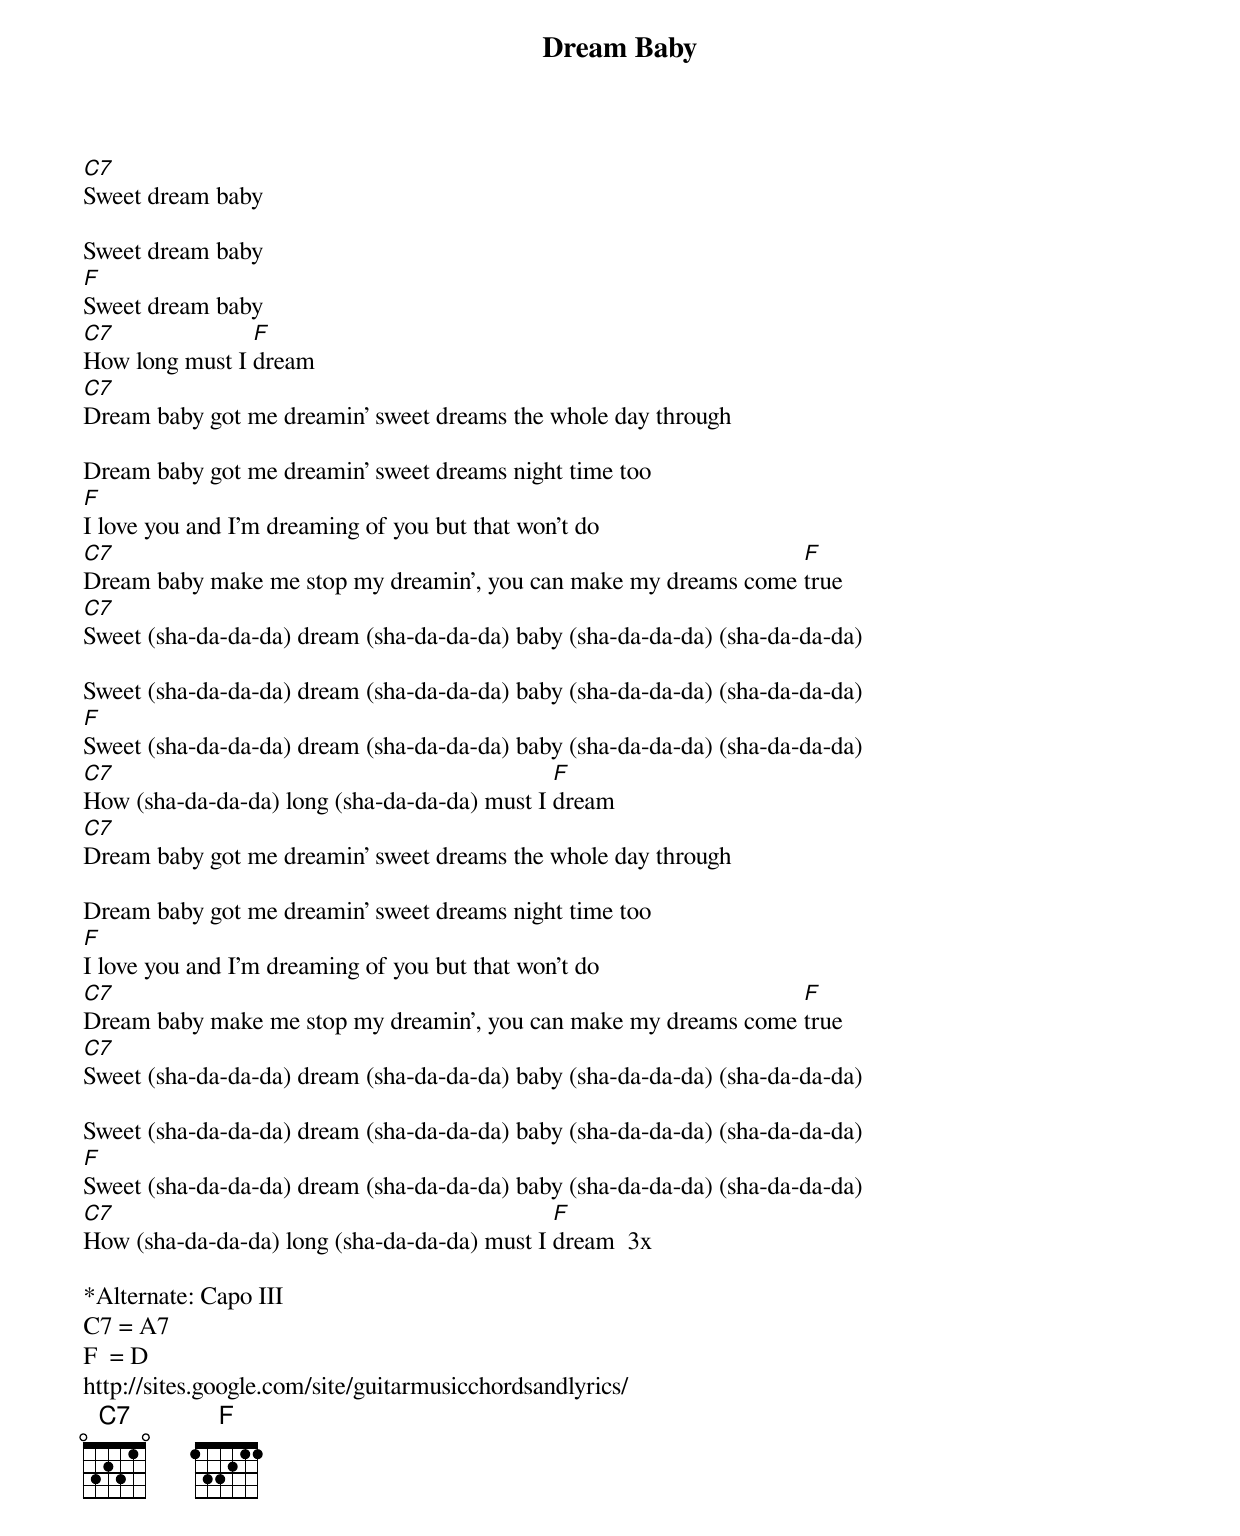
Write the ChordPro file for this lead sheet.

{title:Dream Baby}
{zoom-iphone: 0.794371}
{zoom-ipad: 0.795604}

[C7]Sweet dream baby

Sweet dream baby
[F]Sweet dream baby
[C7]How long must I [F]dream
[C7]Dream baby got me dreamin' sweet dreams the whole day through

Dream baby got me dreamin' sweet dreams night time too
[F]I love you and I'm dreaming of you but that won't do
[C7]Dream baby make me stop my dreamin', you can make my dreams come [F]true
[C7]Sweet (sha-da-da-da) dream (sha-da-da-da) baby (sha-da-da-da) (sha-da-da-da)

Sweet (sha-da-da-da) dream (sha-da-da-da) baby (sha-da-da-da) (sha-da-da-da)
[F]Sweet (sha-da-da-da) dream (sha-da-da-da) baby (sha-da-da-da) (sha-da-da-da)
[C7]How (sha-da-da-da) long (sha-da-da-da) must I [F]dream
[C7]Dream baby got me dreamin' sweet dreams the whole day through

Dream baby got me dreamin' sweet dreams night time too
[F]I love you and I'm dreaming of you but that won't do
[C7]Dream baby make me stop my dreamin', you can make my dreams come [F]true
[C7]Sweet (sha-da-da-da) dream (sha-da-da-da) baby (sha-da-da-da) (sha-da-da-da)

Sweet (sha-da-da-da) dream (sha-da-da-da) baby (sha-da-da-da) (sha-da-da-da)
[F]Sweet (sha-da-da-da) dream (sha-da-da-da) baby (sha-da-da-da) (sha-da-da-da)
[C7]How (sha-da-da-da) long (sha-da-da-da) must I [F]dream  3x

*Alternate: Capo III
C7 = A7
F  = D
http://sites.google.com/site/guitarmusicchordsandlyrics/
